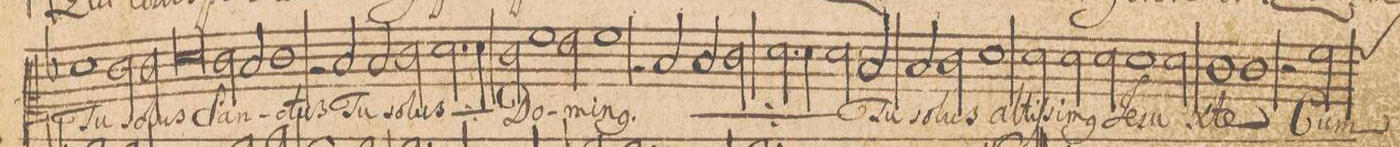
**kern	**text
*I"CANTVS.	*
*clefC1	*
*k[b-]	*
*met(C|)	*
*M2/1	*
1a	Tu
=74-	=74-
2g\	so-
2g\	-lus
0a	San-
=75-	=75-
2g\	.
2f/	.
=76-	=76-
1g	-ctus
2rf	.
2f/	Tu
=77-	=77-
2f/	so-
2g\	-lus
*	*ij
2.a\	So-
4a\	-lus
*	*Xij
=78-	=78-
2g\	Do-
1cc	.
2b-\	-mi-
=79-	=79-
1cc	-n(us).
2rf	.
*	*ij
2f/	Tu
=80-	=80-
2f/	so-
2g\	-lus
2.a\	Do-
4a\	-mi-
=81-	=81-
2a\	-n(us).
*	*Xij
2f/	Tu
2f/	so-
2g\	-lus
=82-	=82-
1a	al-
2a\	-tiſ-
2a\	-si-
=83-	=83-
2a\	-m(us)
1a	Je-
2a\	-su
=84-	=84-
1g	X-
1g	-te
=85-	=85-
2r	.
*custos:cc	*
2cc\	Cum
*-	*-
